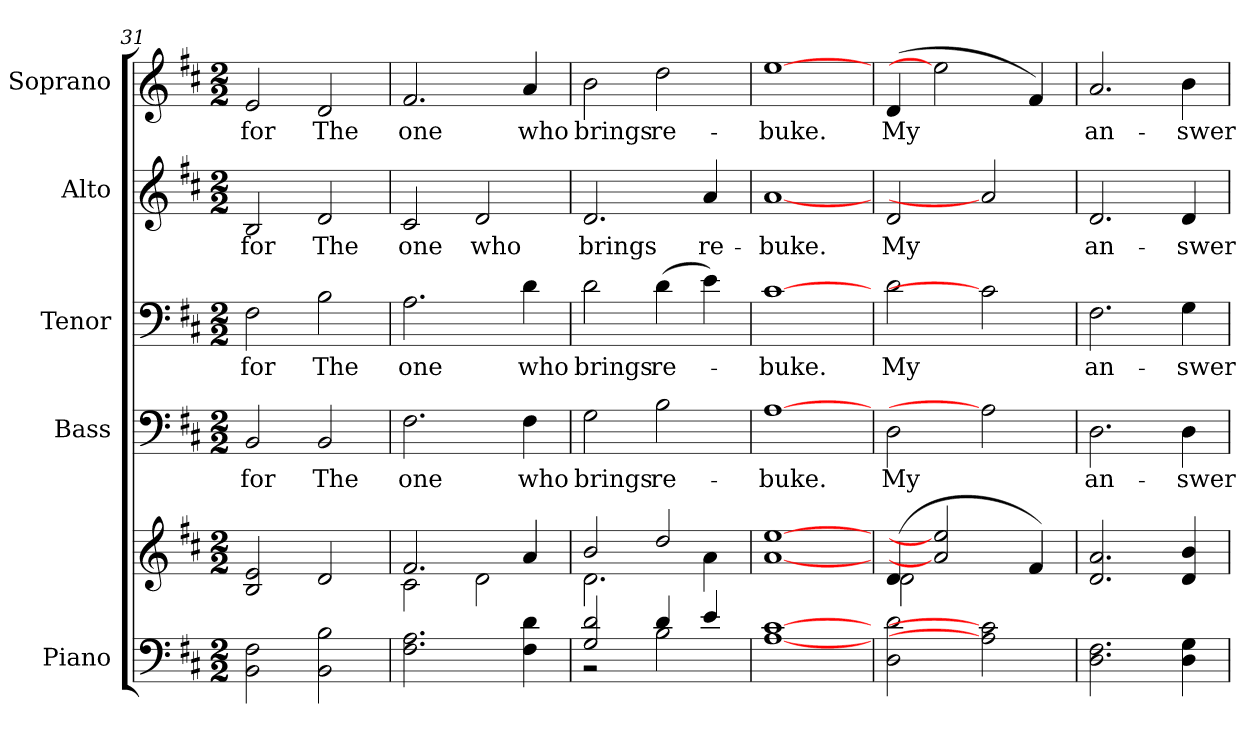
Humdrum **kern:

**kern	**kern	**kern	**text	**kern	**text	**kern	**text	**kern	**text
*part5	*part5	*part4	*part4	*part3	*part3	*part2	*part2	*part1	*part1
*staff6	*staff5	*staff4	*staff4	*staff3	*staff3	*staff2	*staff2	*staff1	*staff1
*I"Piano	*	*I"Bass	*	*I"Tenor	*	*I"Alto	*	*I"Soprano	*
*I'Pno.	*	*I'B.	*	*I'T.	*	*I'A.	*	*I'S.	*
*clefF4	*clefG2	*clefF4	*	*clefF4	*	*clefG2	*	*clefG2	*
*k[f#c#]	*k[f#c#]	*k[f#c#]	*	*k[f#c#]	*	*k[f#c#]	*	*k[f#c#]	*
*D:	*D:	*D:	*	*D:	*	*D:	*	*D:	*
*M2/2	*M2/2	*M2/2	*	*M2/2	*	*M2/2	*	*M2/2	*
=31	=31	=31	=31	=31	=31	=31	=31	=31	=31
!	!	!	!LO:LY:b:color=#000000	!	!	!	!	!	!
!	!	!	!	!	!LO:LY:b:color=#000000	!	!	!	!
!	!	!	!	!	!	!	!LO:LY:b:color=#000000	!	!
!	!	!	!	!	!	!	!	!	!LO:LY:b:color=#000000
2BBi\ 2F#i	2Bi/ 2ei	2BBi/	for	2F#i\	for	2Bi/	for	2ei/	for
!	!	!	!LO:LY:b:color=#000000	!	!	!	!	!	!
!	!	!	!	!	!LO:LY:b:color=#000000	!	!	!	!
!	!	!	!	!	!	!	!LO:LY:b:color=#000000	!	!
!	!	!	!	!	!	!	!	!	!LO:LY:b:color=#000000
2BBi\ 2Bi	2di/	2BBi/	The	2Bi\	The	2di/	The	2di/	The
!!LO:PB:g=z
=32	=32	=32	=32	=32	=32	=32	=32	=32	=32
*	*^	*	*	*	*	*	*	*	*
!	!	!	!	!LO:LY:b:color=#000000	!	!	!	!	!	!
!	!	!	!	!	!	!LO:LY:b:color=#000000	!	!	!	!
!	!	!	!	!	!	!	!	!LO:LY:b:color=#000000	!	!
!	!	!	!	!	!	!	!	!	!	!LO:LY:b:color=#000000
2.F#i\ 2.Ai	2.f#i/	2c#i\	2.F#i\	one	2.Ai\	one	2c#i/	one	2.f#i/	one
!	!	!	!	!	!	!	!	!LO:LY:b:color=#000000	!	!
.	.	2di\	.	.	.	.	2di/	who	.	.
!	!	!	!	!LO:LY:b:color=#000000	!	!	!	!	!	!
!	!	!	!	!	!	!LO:LY:b:color=#000000	!	!	!	!
!	!	!	!	!	!	!	!	!	!	!LO:LY:b:color=#000000
4F#i\ 4di	4ai/	.	4F#i\	who	4di\	who	.	.	4ai/	who
=33	=33	=33	=33	=33	=33	=33	=33	=33	=33	=33
*^	*	*	*	*	*	*	*	*	*	*
!	!	!	!	!	!LO:LY:b:color=#000000	!	!	!	!	!	!
!	!	!	!	!	!	!	!LO:LY:b:color=#000000	!	!	!	!
!	!	!	!	!	!	!	!	!	!LO:LY:b:color=#000000	!	!
!	!	!	!	!	!	!	!	!	!	!	!LO:LY:b:color=#000000
2Gi/ 2di	2r	2bi/	2.di\	2Gi\	brings	2di\	brings	2.di/	brings	2bi\	brings
!	!	!	!	!	!LO:LY:b:color=#000000	!	!	!	!	!	!
!	!	!	!	!	!	!	!LO:LY:b:color=#000000	!	!	!	!
!	!	!	!	!	!	!	!	!	!	!	!LO:LY:b:color=#000000
4di/	2Bi\	2ddi/	.	2Bi\	re-	(4di\	re-	.	.	2ddi\	re-
!	!	!	!	!	!	!	!	!	!LO:LY:b:color=#000000	!	!
4ei/	.	.	4ai\	.	.	4ei\)	.	4ai/	re-	.	.
*v	*v	*	*	*	*	*	*	*	*	*	*
*	*v	*v	*	*	*	*	*	*	*	*
=34	=34	=34	=34	=34	=34	=34	=34	=34	=34
*	*^	*	*	*	*	*	*	*	*
!	!	!	!	!LO:LY:b:color=#000000	!	!	!	!	!	!
*	*v	*v	*	*	*	*	*	*	*	*
*	*^	*	*	*	*	*	*	*	*
!	!	!	!	!	!	!LO:LY:b:color=#000000	!	!	!	!
*	*v	*v	*	*	*	*	*	*	*	*
*	*^	*	*	*	*	*	*	*	*
!	!	!	!	!	!	!	!	!LO:LY:b:color=#000000	!	!
*	*v	*v	*	*	*	*	*	*	*	*
*	*^	*	*	*	*	*	*	*	*
!	!	!	!	!	!	!	!	!	!	!LO:LY:b:color=#000000
*	*v	*v	*	*	*	*	*	*	*	*
[1Ai [1c#i	[1ai [1eei	[1Ai	-buke.	[1c#i	-buke.	[1ai	-buke.	[1eei	-buke.
=35	=35	=35	=35	=35	=35	=35	=35	=35	=35
*	*^	*	*	*	*	*	*	*	*
!	!	!	!	!LO:LY:b:color=#000000	!	!	!	!	!	!
!	!	!	!	!	!	!LO:LY:b:color=#000000	!	!	!	!
!	!	!	!	!	!	!	!	!LO:LY:b:color=#000000	!	!
!	!	!	!	!	!	!	!	!	!	!LO:LY:b:color=#000000
2Di\ 2di	(4di/	2di\	2Di\	My	2di\	My	2di/	My	(4di/	My
.	2ai] 2eei]	.	.	.	.	.	.	.	2eei]	.
2Ai] 2c#i]	.	2ryy	2Ai]	.	2c#i]	.	2ai]	.	.	.
.	4f#i/)	.	.	.	.	.	.	.	4f#i/)	.
*	*v	*v	*	*	*	*	*	*	*	*
=36	=36	=36	=36	=36	=36	=36	=36	=36	=36
!	!	!	!LO:LY:b:color=#000000	!	!	!	!	!	!
!	!	!	!	!	!LO:LY:b:color=#000000	!	!	!	!
!	!	!	!	!	!	!	!LO:LY:b:color=#000000	!	!
!	!	!	!	!	!	!	!	!	!LO:LY:b:color=#000000
2.Di\ 2.F#i	2.di/ 2.ai	2.Di\	an-	2.F#i\	an-	2.di/	an-	2.ai/	an-
!	!	!	!LO:LY:b:color=#000000	!	!	!	!	!	!
!	!	!	!	!	!LO:LY:b:color=#000000	!	!	!	!
!	!	!	!	!	!	!	!LO:LY:b:color=#000000	!	!
!	!	!	!	!	!	!	!	!	!LO:LY:b:color=#000000
4Di\ 4Gi	4di/ 4bi	4Di\	-swer	4Gi\	-swer	4di/	-swer	4bi\	-swer
=	=	=	=	=	=	=	=	=	=
*-	*-	*-	*-	*-	*-	*-	*-	*-	*-
